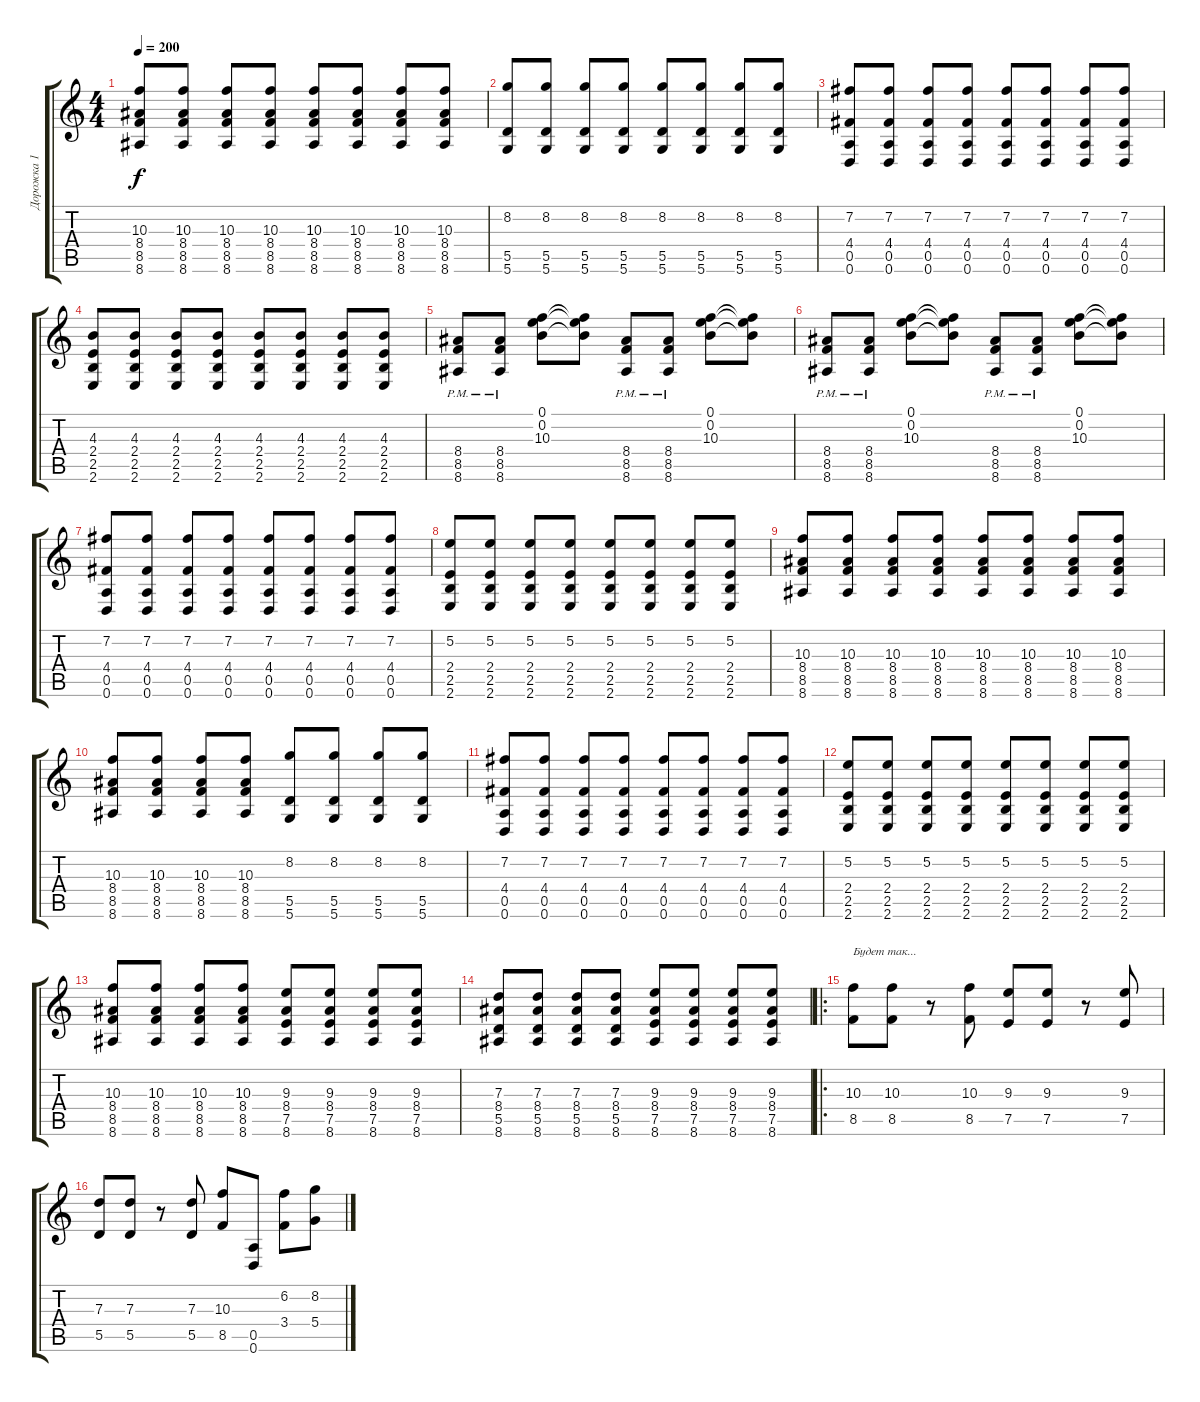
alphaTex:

\track ("Дорожка 1" "Дорожка 1") {instrument overdrivenguitar}
\staff {score tabs}
\tuning (E4 B3 G3 D3 A2 D2) {hide}
\ts (4 4)
\tempo 200
\clef g2
\ks c
(10.3 8.4 8.5 8.6).8{dy f} (10.3 8.4 8.5 8.6).8 (10.3 8.4 8.5 8.6).8 (10.3 8.4 8.5 8.6).8 (10.3 8.4 8.5 8.6).8 (10.3 8.4 8.5 8.6).8 (10.3 8.4 8.5 8.6).8 (10.3 8.4 8.5 8.6).8 |
(8.2 5.5 5.6).8 (8.2 5.5 5.6).8 (8.2 5.5 5.6).8 (8.2 5.5 5.6).8 (8.2 5.5 5.6).8 (8.2 5.5 5.6).8 (8.2 5.5 5.6).8 (8.2 5.5 5.6).8 |
(7.2 4.4 0.5 0.6).8 (7.2 4.4 0.5 0.6).8 (7.2 4.4 0.5 0.6).8 (7.2 4.4 0.5 0.6).8 (7.2 4.4 0.5 0.6).8 (7.2 4.4 0.5 0.6).8 (7.2 4.4 0.5 0.6).8 (7.2 4.4 0.5 0.6).8 |
(4.3 2.4 2.5 2.6).8 (4.3 2.4 2.5 2.6).8 (4.3 2.4 2.5 2.6).8 (4.3 2.4 2.5 2.6).8 (4.3 2.4 2.5 2.6).8 (4.3 2.4 2.5 2.6).8 (4.3 2.4 2.5 2.6).8 (4.3 2.4 2.5 2.6).8 |
(8.4{pm} 8.5{pm} 8.6{pm}).8 (8.4{pm} 8.5{pm} 8.6{pm}).8 (0.1 0.2 10.3).8 (0.1{t} 0.2{t} 10.3{t}).8 (8.4{pm} 8.5{pm} 8.6{pm}).8 (8.4{pm} 8.5{pm} 8.6{pm}).8 (0.1 0.2 10.3).8 (0.1{t} 0.2{t} 10.3{t}).8 |
(8.4{pm} 8.5{pm} 8.6{pm}).8 (8.4{pm} 8.5{pm} 8.6{pm}).8 (0.1 0.2 10.3).8 (0.1{t} 0.2{t} 10.3{t}).8 (8.4{pm} 8.5{pm} 8.6{pm}).8 (8.4{pm} 8.5{pm} 8.6{pm}).8 (0.1 0.2 10.3).8 (0.1{t} 0.2{t} 10.3{t}).8 |
(7.2 4.4 0.5 0.6).8 (7.2 4.4 0.5 0.6).8 (7.2 4.4 0.5 0.6).8 (7.2 4.4 0.5 0.6).8 (7.2 4.4 0.5 0.6).8 (7.2 4.4 0.5 0.6).8 (7.2 4.4 0.5 0.6).8 (7.2 4.4 0.5 0.6).8 |
(5.2 2.4 2.5 2.6).8 (5.2 2.4 2.5 2.6).8 (5.2 2.4 2.5 2.6).8 (5.2 2.4 2.5 2.6).8 (5.2 2.4 2.5 2.6).8 (5.2 2.4 2.5 2.6).8 (5.2 2.4 2.5 2.6).8 (5.2 2.4 2.5 2.6).8 |
(10.3 8.4 8.5 8.6).8 (10.3 8.4 8.5 8.6).8 (10.3 8.4 8.5 8.6).8 (10.3 8.4 8.5 8.6).8 (10.3 8.4 8.5 8.6).8 (10.3 8.4 8.5 8.6).8 (10.3 8.4 8.5 8.6).8 (10.3 8.4 8.5 8.6).8 |
(10.3 8.4 8.5 8.6).8 (10.3 8.4 8.5 8.6).8 (10.3 8.4 8.5 8.6).8 (10.3 8.4 8.5 8.6).8 (8.2 5.5 5.6).8 (8.2 5.5 5.6).8 (8.2 5.5 5.6).8 (8.2 5.5 5.6).8 |
(7.2 4.4 0.5 0.6).8 (7.2 4.4 0.5 0.6).8 (7.2 4.4 0.5 0.6).8 (7.2 4.4 0.5 0.6).8 (7.2 4.4 0.5 0.6).8 (7.2 4.4 0.5 0.6).8 (7.2 4.4 0.5 0.6).8 (7.2 4.4 0.5 0.6).8 |
(5.2 2.4 2.5 2.6).8 (5.2 2.4 2.5 2.6).8 (5.2 2.4 2.5 2.6).8 (5.2 2.4 2.5 2.6).8 (5.2 2.4 2.5 2.6).8 (5.2 2.4 2.5 2.6).8 (5.2 2.4 2.5 2.6).8 (5.2 2.4 2.5 2.6).8 |
(10.3 8.4 8.5 8.6).8 (10.3 8.4 8.5 8.6).8 (10.3 8.4 8.5 8.6).8 (10.3 8.4 8.5 8.6).8 (9.3 8.4 7.5 8.6).8 (9.3 8.4 7.5 8.6).8 (9.3 8.4 7.5 8.6).8 (9.3 8.4 7.5 8.6).8 |
(7.3 8.4 5.5 8.6).8 (7.3 8.4 5.5 8.6).8 (7.3 8.4 5.5 8.6).8 (7.3 8.4 5.5 8.6).8 (9.3 8.4 7.5 8.6).8 (9.3 8.4 7.5 8.6).8 (9.3 8.4 7.5 8.6).8 (9.3 8.4 7.5 8.6).8 |
\ro
(10.3 8.5).8{txt "Будет так..."} (10.3 8.5).8 r.8 (10.3 8.5).8 (9.3 7.5).8 (9.3 7.5).8 r.8 (9.3 7.5).8 |
(7.3 5.5).8 (7.3 5.5).8 r.8 (7.3 5.5).8 (10.3 8.5).8 (0.5 0.6).8 (6.2 3.4).8 (8.2 5.4).8
